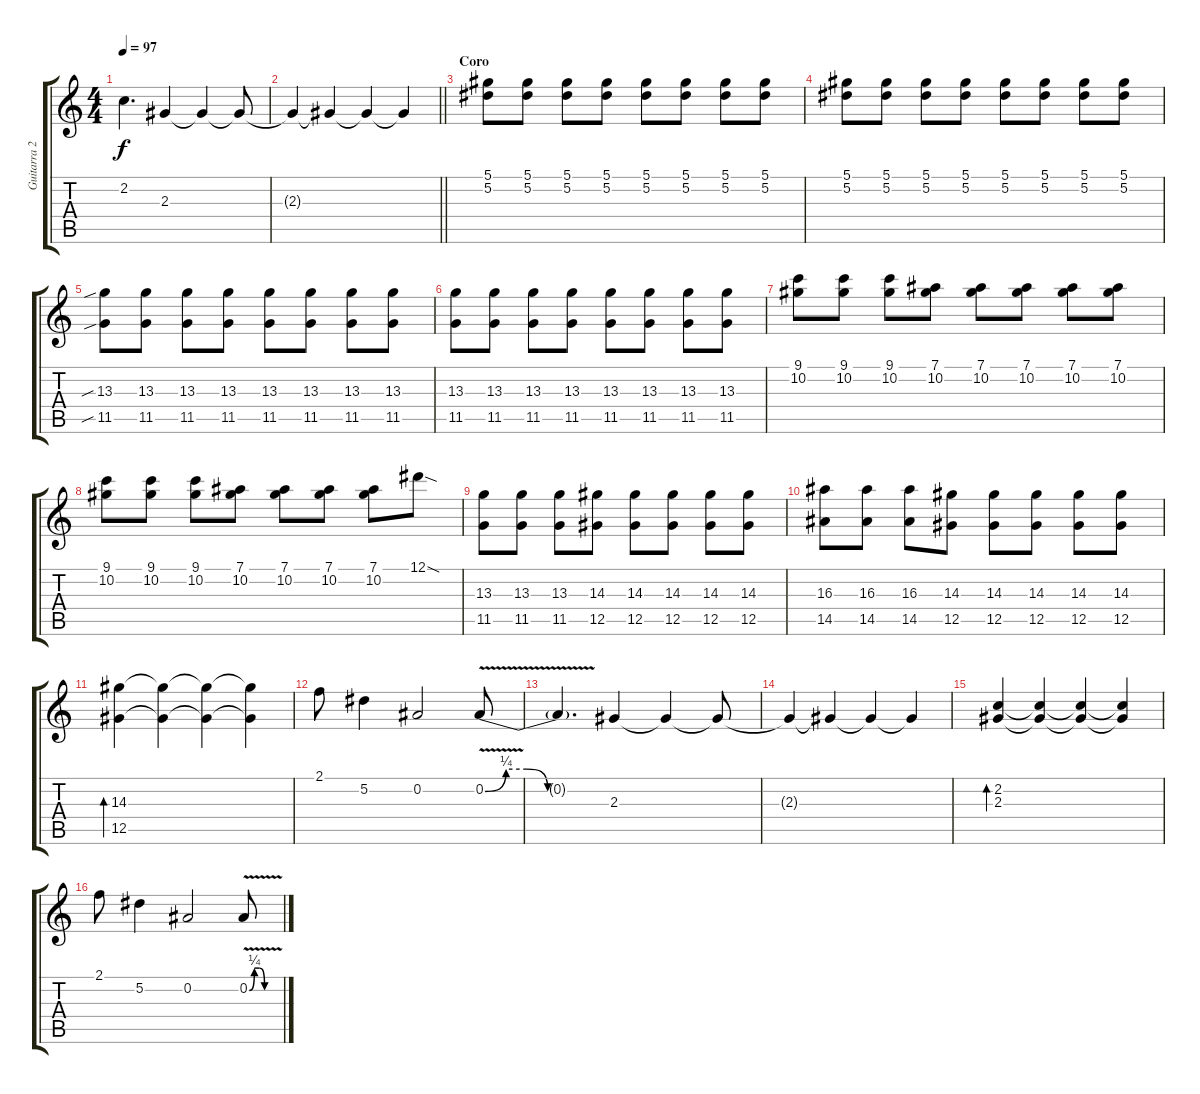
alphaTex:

\track ("Guitarra 2" "Guitarra 2") {instrument overdrivenguitar}
\staff {score tabs}
\tuning (Eb4 Bb3 Gb3 Db3 Ab2 Eb2) {hide}
\ts (4 4)
\tempo 97
\clef g2
\ks c
2.2{t}.4{d dy f} 2.3.4 2.3{t}.4 2.3{t}.8 |
\barLineRight lightlight
2.3{t}.4 2.3{t}.4 2.3{t}.4 2.3{t}.4 |
\section ("" "Coro")
(5.1 5.2).8{instrument distortionguitar} (5.1 5.2).8 (5.1 5.2).8 (5.1 5.2).8 (5.1 5.2).8 (5.1 5.2).8 (5.1 5.2).8 (5.1 5.2).8 |
(5.1 5.2).8 (5.1 5.2).8 (5.1 5.2).8 (5.1 5.2).8 (5.1 5.2).8 (5.1 5.2).8 (5.1 5.2).8 (5.1 5.2).8 |
(13.3{sib} 11.5{sib}).8 (13.3 11.5).8 (13.3 11.5).8 (13.3 11.5).8 (13.3 11.5).8 (13.3 11.5).8 (13.3 11.5).8 (13.3 11.5).8 |
(13.3 11.5).8 (13.3 11.5).8 (13.3 11.5).8 (13.3 11.5).8 (13.3 11.5).8 (13.3 11.5).8 (13.3 11.5).8 (13.3 11.5).8 |
(9.1 10.2).8 (9.1 10.2).8 (9.1 10.2).8 (7.1 10.2).8 (7.1 10.2).8 (7.1 10.2).8 (7.1 10.2).8 (7.1 10.2).8 |
(9.1 10.2).8 (9.1 10.2).8 (9.1 10.2).8 (7.1 10.2).8 (7.1 10.2).8 (7.1 10.2).8 (7.1 10.2).8 12.1{sod}.8 |
(13.3 11.5).8 (13.3 11.5).8 (13.3 11.5).8 (14.3 12.5).8 (14.3 12.5).8 (14.3 12.5).8 (14.3 12.5).8 (14.3 12.5).8 |
(16.3 14.5).8 (16.3 14.5).8 (16.3 14.5).8 (14.3 12.5).8 (14.3 12.5).8 (14.3 12.5).8 (14.3 12.5).8 (14.3 12.5).8 |
(14.3 12.5).4{bd 60 volume 12 instrument overdrivenguitar} (14.3{t} 12.5{t}).4 (14.3{t} 12.5{t}).4 (14.3{t} 12.5{t}).4 |
2.1.8 5.2.4 0.2.2 0.2{be (custom 0 0 10 1 20 1 30 0 60 0) v}.8 |
0.2{t}.4{d} 2.3.4 2.3{t}.4 2.3{t}.8 |
2.3{t}.4 2.3{t}.4 2.3{t}.4 2.3{t}.4 |
(2.2 2.3).4{bd 120} (2.2{t} 2.3{t}).4 (2.2{t} 2.3{t}).4 (2.2{t} 2.3{t}).4 |
2.1.8 5.2.4 0.2.2 0.2{be (custom 0 0 10 1 20 1 30 0 60 0) v}.8
